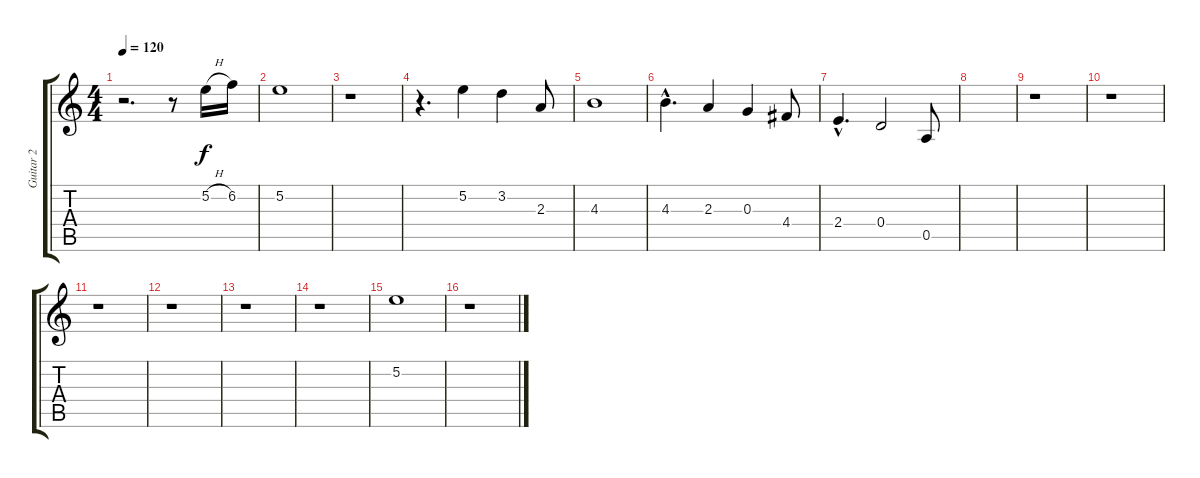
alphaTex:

\track ("Guitar 2" "Guitar 2") {instrument electricguitarclean}
\staff {score tabs}
\tuning (E4 B3 G3 D3 A2 E2) {hide}
\ts (4 4)
\tempo 120
\clef g2
\ks c
r.2{d dy f} r.8 5.2{h}.16 6.2.16 |
5.2.1 |
r.1 |
r.4{d} 5.2.4 3.2.4 2.3.8 |
4.3.1 |
4.3{hac}.4{d} 2.3.4 0.3.4 4.4.8 |
2.4{hac}.4{d} 0.4.2 0.5.8 |
|
r.1 |
r.1 |
r.1 |
r.1 |
r.1 |
r.1 |
5.2.1 |
r.1
